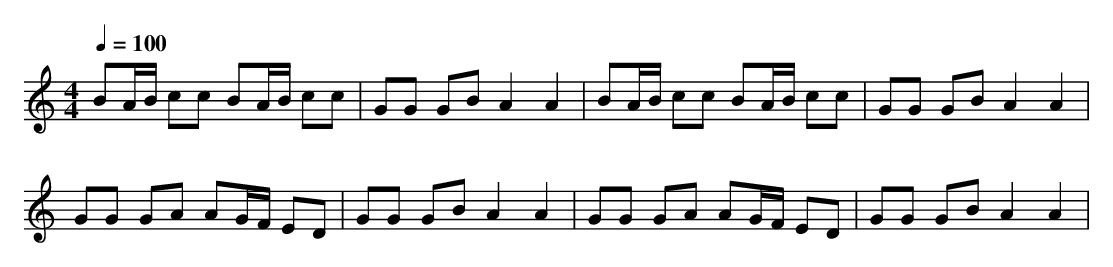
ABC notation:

X:1
T:
M: 4/4
L: 1/8
Q:1/4=100
K:C % 0 sharps
BA/2B/2 cc BA/2B/2 cc|GG GB A2 A2|BA/2B/2 cc BA/2B/2 cc|GG GB A2 A2|
GG GA AG/2F/2 ED|GG GB A2 A2|GG GA AG/2F/2 ED|GG GB A2 A2|
